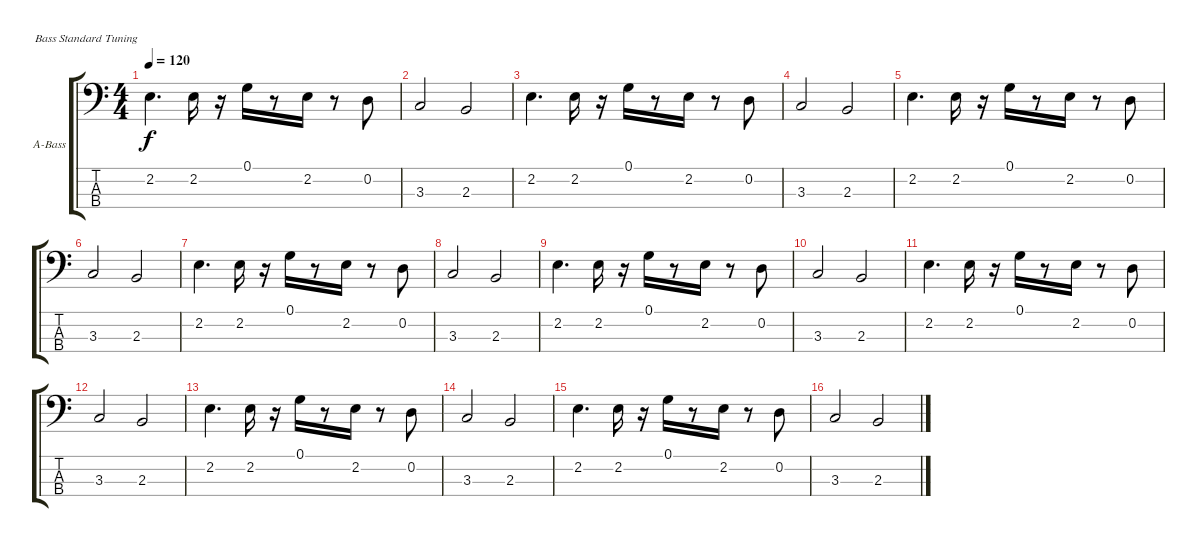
\bracketExtendMode groupsimilarinstruments
\firstSystemTrackNameOrientation horizontal
\otherSystemsTrackNameOrientation horizontal
\track ("Bass" "A-Bass") {instrument electricguitarmuted}
\staff {score tabs}
\tuning (G2 D2 A1 E1)
\ts (4 4)
\tempo 120
\clef f4
\ks c
2.2.4{d dy f} 2.2.16 r.16 0.1.16 r.8 2.2.16 r.8 0.2.8 |
3.3.2 2.3.2 |
2.2.4{d} 2.2.16 r.16 0.1.16 r.8 2.2.16 r.8 0.2.8 |
3.3.2 2.3.2 |
2.2.4{d} 2.2.16 r.16 0.1.16 r.8 2.2.16 r.8 0.2.8 |
3.3.2 2.3.2 |
2.2.4{d} 2.2.16 r.16 0.1.16 r.8 2.2.16 r.8 0.2.8 |
3.3.2 2.3.2 |
2.2.4{d} 2.2.16 r.16 0.1.16 r.8 2.2.16 r.8 0.2.8 |
3.3.2 2.3.2 |
2.2.4{d} 2.2.16 r.16 0.1.16 r.8 2.2.16 r.8 0.2.8 |
3.3.2 2.3.2 |
2.2.4{d} 2.2.16 r.16 0.1.16 r.8 2.2.16 r.8 0.2.8 |
3.3.2 2.3.2 |
2.2.4{d} 2.2.16 r.16 0.1.16 r.8 2.2.16 r.8 0.2.8 |
3.3.2 2.3.2
